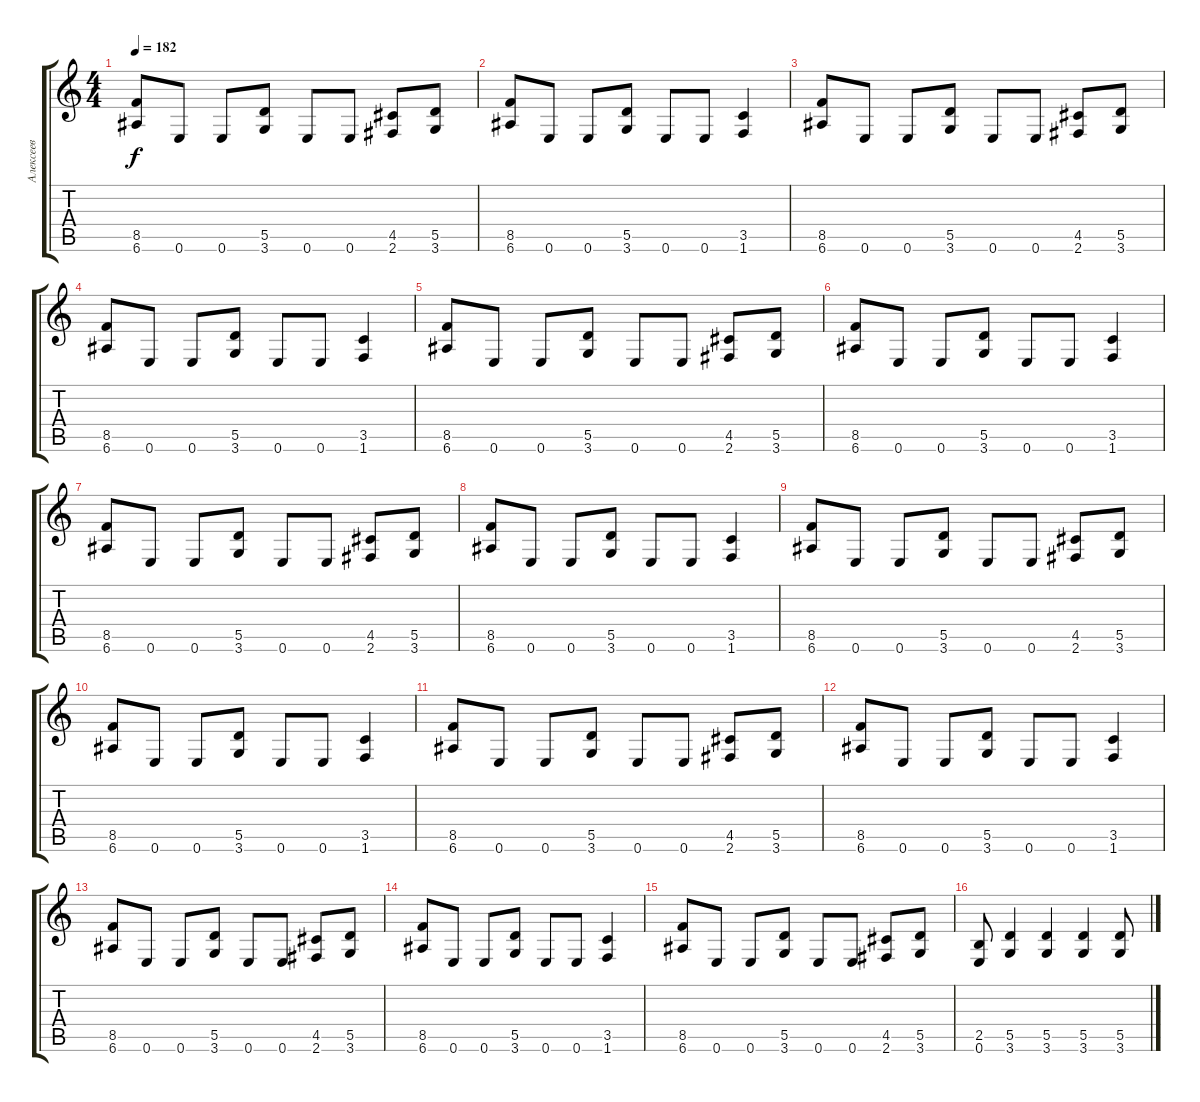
\track ("Алексеев" "Алексеев") {instrument distortionguitar}
\staff {score tabs}
\tuning (E4 B3 G3 D3 A2 E2) {hide}
\ts (4 4)
\tempo 182
\clef g2
\ks c
(8.5 6.6).8{dy f} 0.6.8 0.6.8 (5.5 3.6).8 0.6.8 0.6.8 (4.5 2.6).8 (5.5 3.6).8 |
(8.5 6.6).8 0.6.8 0.6.8 (5.5 3.6).8 0.6.8 0.6.8 (3.5 1.6).4 |
(8.5 6.6).8 0.6.8 0.6.8 (5.5 3.6).8 0.6.8 0.6.8 (4.5 2.6).8 (5.5 3.6).8 |
(8.5 6.6).8 0.6.8 0.6.8 (5.5 3.6).8 0.6.8 0.6.8 (3.5 1.6).4 |
(8.5 6.6).8 0.6.8 0.6.8 (5.5 3.6).8 0.6.8 0.6.8 (4.5 2.6).8 (5.5 3.6).8 |
(8.5 6.6).8 0.6.8 0.6.8 (5.5 3.6).8 0.6.8 0.6.8 (3.5 1.6).4 |
(8.5 6.6).8 0.6.8 0.6.8 (5.5 3.6).8 0.6.8 0.6.8 (4.5 2.6).8 (5.5 3.6).8 |
(8.5 6.6).8 0.6.8 0.6.8 (5.5 3.6).8 0.6.8 0.6.8 (3.5 1.6).4 |
(8.5 6.6).8 0.6.8 0.6.8 (5.5 3.6).8 0.6.8 0.6.8 (4.5 2.6).8 (5.5 3.6).8 |
(8.5 6.6).8 0.6.8 0.6.8 (5.5 3.6).8 0.6.8 0.6.8 (3.5 1.6).4 |
(8.5 6.6).8 0.6.8 0.6.8 (5.5 3.6).8 0.6.8 0.6.8 (4.5 2.6).8 (5.5 3.6).8 |
(8.5 6.6).8 0.6.8 0.6.8 (5.5 3.6).8 0.6.8 0.6.8 (3.5 1.6).4 |
(8.5 6.6).8 0.6.8 0.6.8 (5.5 3.6).8 0.6.8 0.6.8 (4.5 2.6).8 (5.5 3.6).8 |
(8.5 6.6).8 0.6.8 0.6.8 (5.5 3.6).8 0.6.8 0.6.8 (3.5 1.6).4 |
(8.5 6.6).8 0.6.8 0.6.8 (5.5 3.6).8 0.6.8 0.6.8 (4.5 2.6).8 (5.5 3.6).8 |
(2.5 0.6).8 (5.5 3.6).4 (5.5 3.6).4 (5.5 3.6).4 (5.5 3.6).8
